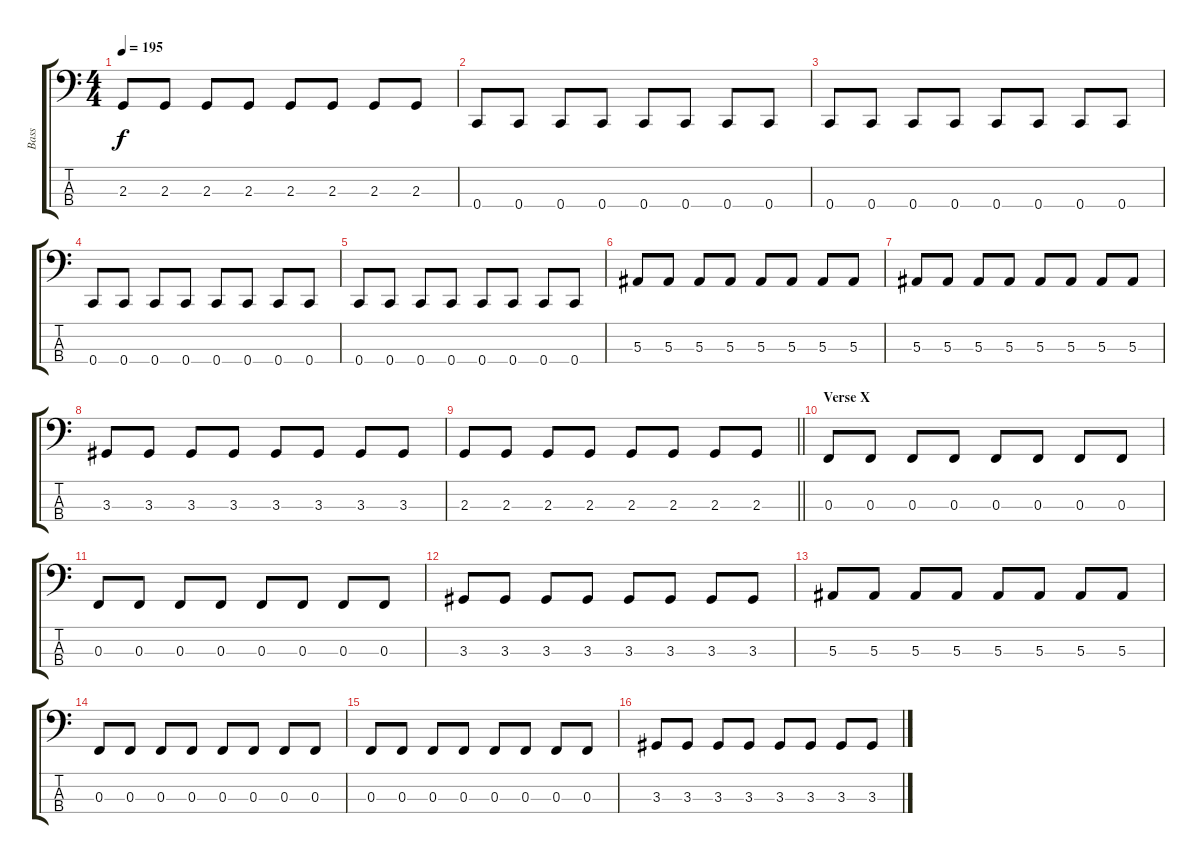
\track ("Bass" "Bass") {instrument electricbasspick}
\staff {score tabs}
\tuning (Eb2 Bb1 F1 C1) {hide}
\ts (4 4)
\tempo 195
\clef f4
\ks c
2.3.8{dy f} 2.3.8 2.3.8 2.3.8 2.3.8 2.3.8 2.3.8 2.3.8 |
0.4.8 0.4.8 0.4.8 0.4.8 0.4.8 0.4.8 0.4.8 0.4.8 |
0.4.8 0.4.8 0.4.8 0.4.8 0.4.8 0.4.8 0.4.8 0.4.8 |
0.4.8 0.4.8 0.4.8 0.4.8 0.4.8 0.4.8 0.4.8 0.4.8 |
0.4.8 0.4.8 0.4.8 0.4.8 0.4.8 0.4.8 0.4.8 0.4.8 |
5.3.8 5.3.8 5.3.8 5.3.8 5.3.8 5.3.8 5.3.8 5.3.8 |
5.3.8 5.3.8 5.3.8 5.3.8 5.3.8 5.3.8 5.3.8 5.3.8 |
3.3.8 3.3.8 3.3.8 3.3.8 3.3.8 3.3.8 3.3.8 3.3.8 |
\barLineRight lightlight
2.3.8 2.3.8 2.3.8 2.3.8 2.3.8 2.3.8 2.3.8 2.3.8 |
\section ("" "Verse X")
0.3.8 0.3.8 0.3.8 0.3.8 0.3.8 0.3.8 0.3.8 0.3.8 |
0.3.8 0.3.8 0.3.8 0.3.8 0.3.8 0.3.8 0.3.8 0.3.8 |
3.3.8 3.3.8 3.3.8 3.3.8 3.3.8 3.3.8 3.3.8 3.3.8 |
5.3.8 5.3.8 5.3.8 5.3.8 5.3.8 5.3.8 5.3.8 5.3.8 |
0.3.8 0.3.8 0.3.8 0.3.8 0.3.8 0.3.8 0.3.8 0.3.8 |
0.3.8 0.3.8 0.3.8 0.3.8 0.3.8 0.3.8 0.3.8 0.3.8 |
3.3.8 3.3.8 3.3.8 3.3.8 3.3.8 3.3.8 3.3.8 3.3.8
